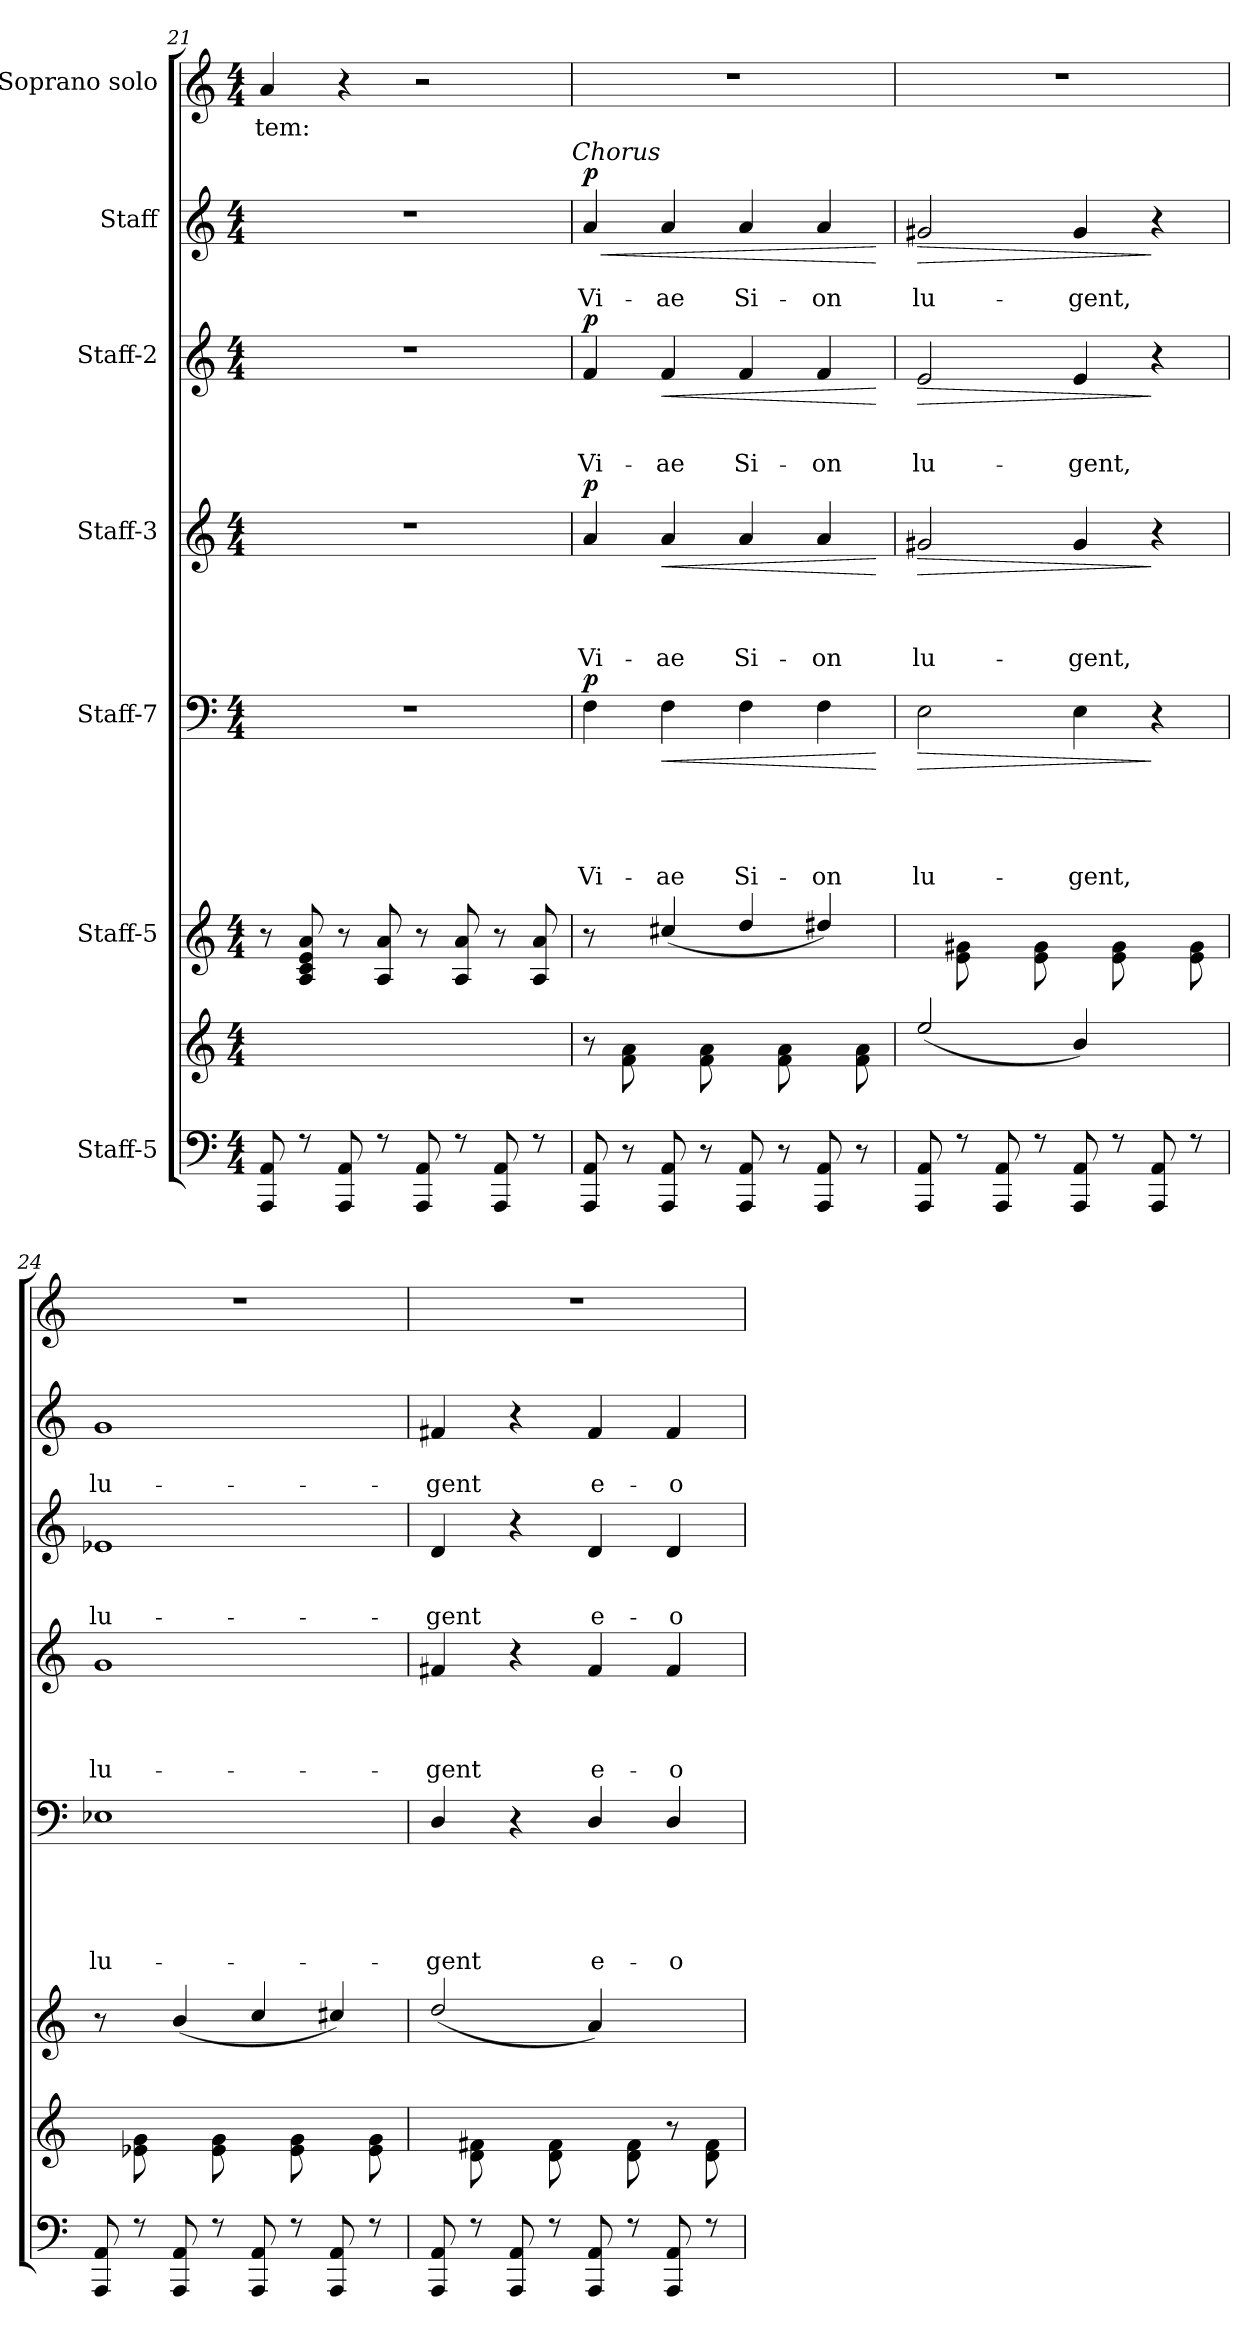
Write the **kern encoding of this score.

**kern	**kern	**kern	**kern	**text	**text	**text	**text	**text	**dynam	**kern	**text	**text	**text	**text	**dynam	**kern	**text	**text	**text	**dynam	**kern	**text	**text	**dynam	**kern	**text
*part7	*part7	*part6	*part5	*part5	*part5	*part5	*part5	*part5	*part5	*part4	*part4	*part4	*part4	*part4	*part4	*part3	*part3	*part3	*part3	*part3	*part2	*part2	*part2	*part2	*part1	*part1
*staff8	*staff7	*staff6	*staff5	*staff5	*staff5	*staff5	*staff5	*staff5	*staff5	*staff4	*staff4	*staff4	*staff4	*staff4	*staff4	*staff3	*staff3	*staff3	*staff3	*staff3	*staff2	*staff2	*staff2	*staff2	*staff1	*staff1
*I"Staff-5	*	*I"Staff-5	*I"Staff-7	*	*	*	*	*	*	*I"Staff-3	*	*	*	*	*	*I"Staff-2	*	*	*	*	*I"Staff	*	*	*	*I"Soprano solo	*
*clefF4	*clefG2	*clefG2	*clefF4	*	*	*	*	*	*	*clefG2	*	*	*	*	*	*clefG2	*	*	*	*	*clefG2	*	*	*	*clefG2	*
*	*	*	*	*	*	*	*	*	*	*ITrd7c12	*	*	*	*	*	*	*	*	*	*	*	*	*	*	*	*
*k[]	*k[]	*k[]	*k[]	*	*	*	*	*	*	*k[]	*	*	*	*	*	*k[]	*	*	*	*	*k[]	*	*	*	*k[]	*
*C:	*C:	*C:	*C:	*	*	*	*	*	*	*C:	*	*	*	*	*	*C:	*	*	*	*	*C:	*	*	*	*C:	*
*M4/4	*M4/4	*M4/4	*M4/4	*	*	*	*	*	*	*M4/4	*	*	*	*	*	*M4/4	*	*	*	*	*M4/4	*	*	*	*M4/4	*
=21	=21	=21	=21	=21	=21	=21	=21	=21	=21	=21	=21	=21	=21	=21	=21	=21	=21	=21	=21	=21	=21	=21	=21	=21	=21	=21
*^	*	*	*	*	*	*	*	*	*	*	*	*	*	*	*	*	*	*	*	*	*	*	*	*	*	*
!	!	!	!	!	!	!	!	!	!	!	!	!	!	!	!	!	!	!	!	!	!	!	!	!	!	!	!LO:LY:b
8AAA/ 8AA/	1ryy	1ryy	8r	1r	.	.	.	.	.	.	1r	.	.	.	.	.	1r	.	.	.	.	1r	.	.	.	4a/	-tem:
8r	.	.	8A/ 8c/ 8e/ 8a/	.	.	.	.	.	.	.	.	.	.	.	.	.	.	.	.	.	.	.	.	.	.	.	.
8AAA/ 8AA/	.	.	8r	.	.	.	.	.	.	.	.	.	.	.	.	.	.	.	.	.	.	.	.	.	.	4r	.
8r	.	.	8A/ 8a/	.	.	.	.	.	.	.	.	.	.	.	.	.	.	.	.	.	.	.	.	.	.	.	.
8AAA/ 8AA/	.	.	8r	.	.	.	.	.	.	.	.	.	.	.	.	.	.	.	.	.	.	.	.	.	.	2r	.
8r	.	.	8A/ 8a/	.	.	.	.	.	.	.	.	.	.	.	.	.	.	.	.	.	.	.	.	.	.	.	.
8AAA/ 8AA/	.	.	8r	.	.	.	.	.	.	.	.	.	.	.	.	.	.	.	.	.	.	.	.	.	.	.	.
8r	.	.	8A/ 8a/	.	.	.	.	.	.	.	.	.	.	.	.	.	.	.	.	.	.	.	.	.	.	.	.
!	!	!	!	!	!	!	!	!	!	!	!	!	!	!	!	!	!	!	!	!	!	!LO:TX:a:i:t=Chorus	!	!	!	!	!
!!LO:PB:g=z
=22	=22	=22	=22	=22	=22	=22	=22	=22	=22	=22	=22	=22	=22	=22	=22	=22	=22	=22	=22	=22	=22	=22	=22	=22	=22	=22	=22
!	!	!	!	!	!	!	!	!	!LO:LY:b	!LO:DY:a	!	!	!	!	!LO:LY:b	!LO:DY:a	!	!	!	!LO:LY:b	!LO:DY:a	!	!	!LO:LY:b	!LO:HP:b	!	!
!	!	!	!	!	!	!	!	!	!	!	!	!	!	!	!	!	!	!	!	!	!	!	!	!	!LO:DY:n=1:a	!	!
8AAA/ 8AA/	1ryy	8r	8r	4F\	.	.	.	.	Vi-	p	4A/	.	.	.	Vi-	p	4f/	.	.	Vi-	p	4a/	.	Vi-	< p	1r	.
8r	.	8f\ 8a\	8ryy	.	.	.	.	.	.	.	.	.	.	.	.	.	.	.	.	.	.	.	.	.	.	.	.
!	!	!	!	!	!	!	!	!	!LO:LY:b	!LO:HP:b	!	!	!	!	!LO:LY:b	!LO:HP:b	!	!	!	!LO:LY:b	!LO:HP:b	!	!	!LO:LY:b	!	!	!
8AAA/ 8AA/	.	8ryy	(>4cc#X/	4F\	.	.	.	.	-ae	<	4A/	.	.	.	-ae	<	4f/	.	.	-ae	<	4a/	.	-ae	.	.	.
8r	.	8f\ 8a\	.	.	.	.	.	.	.	.	.	.	.	.	.	.	.	.	.	.	.	.	.	.	.	.	.
!	!	!	!	!	!	!	!	!	!LO:LY:b	!	!	!	!	!	!LO:LY:b	!	!	!	!	!LO:LY:b	!	!	!	!LO:LY:b	!	!	!
8AAA/ 8AA/	.	8ryy	4dd/	4F\	.	.	.	.	Si-	.	4A/	.	.	.	Si-	.	4f/	.	.	Si-	.	4a/	.	Si-	.	.	.
8r	.	8f\ 8a\	.	.	.	.	.	.	.	.	.	.	.	.	.	.	.	.	.	.	.	.	.	.	.	.	.
!	!	!	!	!	!	!	!	!	!LO:LY:b	!	!	!	!	!	!LO:LY:b	!	!	!	!	!LO:LY:b	!	!	!	!LO:LY:b	!	!	!
8AAA/ 8AA/	.	8ryy	4dd#X/)	4F\	.	.	.	.	-on	.	4A/	.	.	.	-on	.	4f/	.	.	-on	.	4a/	.	-on	.	.	.
8r	.	8f\ 8a\	.	.	.	.	.	.	.	.	.	.	.	.	.	.	.	.	.	.	.	.	.	.	.	.	.
*v	*v	*	*	*	*	*	*	*	*	*	*	*	*	*	*	*	*	*	*	*	*	*	*	*	*	*	*
.	.	.	.	.	.	.	.	.	[	.	.	.	.	.	[	.	.	.	.	[	.	.	.	[	.	.
=23	=23	=23	=23	=23	=23	=23	=23	=23	=23	=23	=23	=23	=23	=23	=23	=23	=23	=23	=23	=23	=23	=23	=23	=23	=23	=23
*^	*	*	*	*	*	*	*	*	*	*	*	*	*	*	*	*	*	*	*	*	*	*	*	*	*	*
!	!	!	!	!	!	!	!	!	!LO:LY:b	!LO:HP:b	!	!	!	!	!LO:LY:b	!LO:HP:b	!	!	!	!LO:LY:b	!LO:HP:b	!	!	!LO:LY:b	!LO:HP:b	!	!
8AAA/ 8AA/	1ryy	(>2ee/	8ryy	2E\	.	.	.	.	lu-	>	2G#X/	.	.	.	lu-	>	2e/	.	.	lu-	>	2g#X/	.	lu-	>	1r	.
8r	.	.	8e\ 8g#X\	.	.	.	.	.	.	.	.	.	.	.	.	.	.	.	.	.	.	.	.	.	.	.	.
8AAA/ 8AA/	.	.	8ryy	.	.	.	.	.	.	.	.	.	.	.	.	.	.	.	.	.	.	.	.	.	.	.	.
8r	.	.	8e\ 8g#\	.	.	.	.	.	.	.	.	.	.	.	.	.	.	.	.	.	.	.	.	.	.	.	.
!	!	!	!	!	!	!	!	!	!LO:LY:b	!	!	!	!	!	!LO:LY:b	!	!	!	!	!LO:LY:b	!	!	!	!LO:LY:b	!	!	!
8AAA/ 8AA/	.	4b/)	8ryy	4E\	.	.	.	.	-gent,	.	4G#/	.	.	.	-gent,	.	4e/	.	.	-gent,	.	4g#/	.	-gent,	.	.	.
8r	.	.	8e\ 8g#\	.	.	.	.	.	.	.	.	.	.	.	.	.	.	.	.	.	.	.	.	.	.	.	.
8AAA/ 8AA/	.	4ryy	8ryy	4r	.	.	.	.	.	]	4r	.	.	.	.	]	4r	.	.	.	]	4r	.	.	]	.	.
8r	.	.	8e\ 8g#\	.	.	.	.	.	.	.	.	.	.	.	.	.	.	.	.	.	.	.	.	.	.	.	.
=24	=24	=24	=24	=24	=24	=24	=24	=24	=24	=24	=24	=24	=24	=24	=24	=24	=24	=24	=24	=24	=24	=24	=24	=24	=24	=24	=24
!	!	!	!	!	!	!	!	!	!LO:LY:b	!	!	!	!	!	!LO:LY:b	!	!	!	!	!LO:LY:b	!	!	!	!LO:LY:b	!	!	!
8AAA/ 8AA/	1ryy	8ryy	8r	1E-X	.	.	.	.	lu-	.	1G	.	.	.	lu-	.	1e-X	.	.	lu-	.	1g	.	lu-	.	1r	.
8r	.	8e-X\ 8g\	8ryy	.	.	.	.	.	.	.	.	.	.	.	.	.	.	.	.	.	.	.	.	.	.	.	.
8AAA/ 8AA/	.	8ryy	(>4b/	.	.	.	.	.	.	.	.	.	.	.	.	.	.	.	.	.	.	.	.	.	.	.	.
8r	.	8e-\ 8g\	.	.	.	.	.	.	.	.	.	.	.	.	.	.	.	.	.	.	.	.	.	.	.	.	.
8AAA/ 8AA/	.	8ryy	4cc/	.	.	.	.	.	.	.	.	.	.	.	.	.	.	.	.	.	.	.	.	.	.	.	.
8r	.	8e-\ 8g\	.	.	.	.	.	.	.	.	.	.	.	.	.	.	.	.	.	.	.	.	.	.	.	.	.
8AAA/ 8AA/	.	8ryy	4cc#X/)	.	.	.	.	.	.	.	.	.	.	.	.	.	.	.	.	.	.	.	.	.	.	.	.
8r	.	8e-\ 8g\	.	.	.	.	.	.	.	.	.	.	.	.	.	.	.	.	.	.	.	.	.	.	.	.	.
=25	=25	=25	=25	=25	=25	=25	=25	=25	=25	=25	=25	=25	=25	=25	=25	=25	=25	=25	=25	=25	=25	=25	=25	=25	=25	=25	=25
!	!	!	!	!	!	!	!	!	!LO:LY:b	!	!	!	!	!	!LO:LY:b	!	!	!	!	!LO:LY:b	!	!	!	!LO:LY:b	!	!	!
8AAA/ 8AA/	1ryy	8ryy	(>2dd/	4D/	.	.	.	.	-gent	.	4F#X/	.	.	.	-gent	.	4d/	.	.	-gent	.	4f#X/	.	-gent	.	1r	.
8r	.	8d\ 8f#X\	.	.	.	.	.	.	.	.	.	.	.	.	.	.	.	.	.	.	.	.	.	.	.	.	.
8AAA/ 8AA/	.	8ryy	.	4r	.	.	.	.	.	.	4r	.	.	.	.	.	4r	.	.	.	.	4r	.	.	.	.	.
8r	.	8d\ 8f#\	.	.	.	.	.	.	.	.	.	.	.	.	.	.	.	.	.	.	.	.	.	.	.	.	.
!	!	!	!	!	!	!	!	!	!LO:LY:b	!	!	!	!	!	!LO:LY:b	!	!	!	!	!LO:LY:b	!	!	!	!LO:LY:b	!	!	!
8AAA/ 8AA/	.	8ryy	4a/)	4D/	.	.	.	.	e-	.	4F#/	.	.	.	e-	.	4d/	.	.	e-	.	4f#/	.	e-	.	.	.
8r	.	8d\ 8f#\	.	.	.	.	.	.	.	.	.	.	.	.	.	.	.	.	.	.	.	.	.	.	.	.	.
!	!	!	!	!	!	!	!	!	!LO:LY:b	!	!	!	!	!	!LO:LY:b	!	!	!	!	!LO:LY:b	!	!	!	!LO:LY:b	!	!	!
8AAA/ 8AA/	.	8r	4ryy	4D/	.	.	.	.	-o	.	4F#/	.	.	.	-o	.	4d/	.	.	-o	.	4f#/	.	-o	.	.	.
8r	.	8d\ 8f#\	.	.	.	.	.	.	.	.	.	.	.	.	.	.	.	.	.	.	.	.	.	.	.	.	.
*v	*v	*	*	*	*	*	*	*	*	*	*	*	*	*	*	*	*	*	*	*	*	*	*	*	*	*	*
=	=	=	=	=	=	=	=	=	=	=	=	=	=	=	=	=	=	=	=	=	=	=	=	=	=	=
*-	*-	*-	*-	*-	*-	*-	*-	*-	*-	*-	*-	*-	*-	*-	*-	*-	*-	*-	*-	*-	*-	*-	*-	*-	*-	*-
